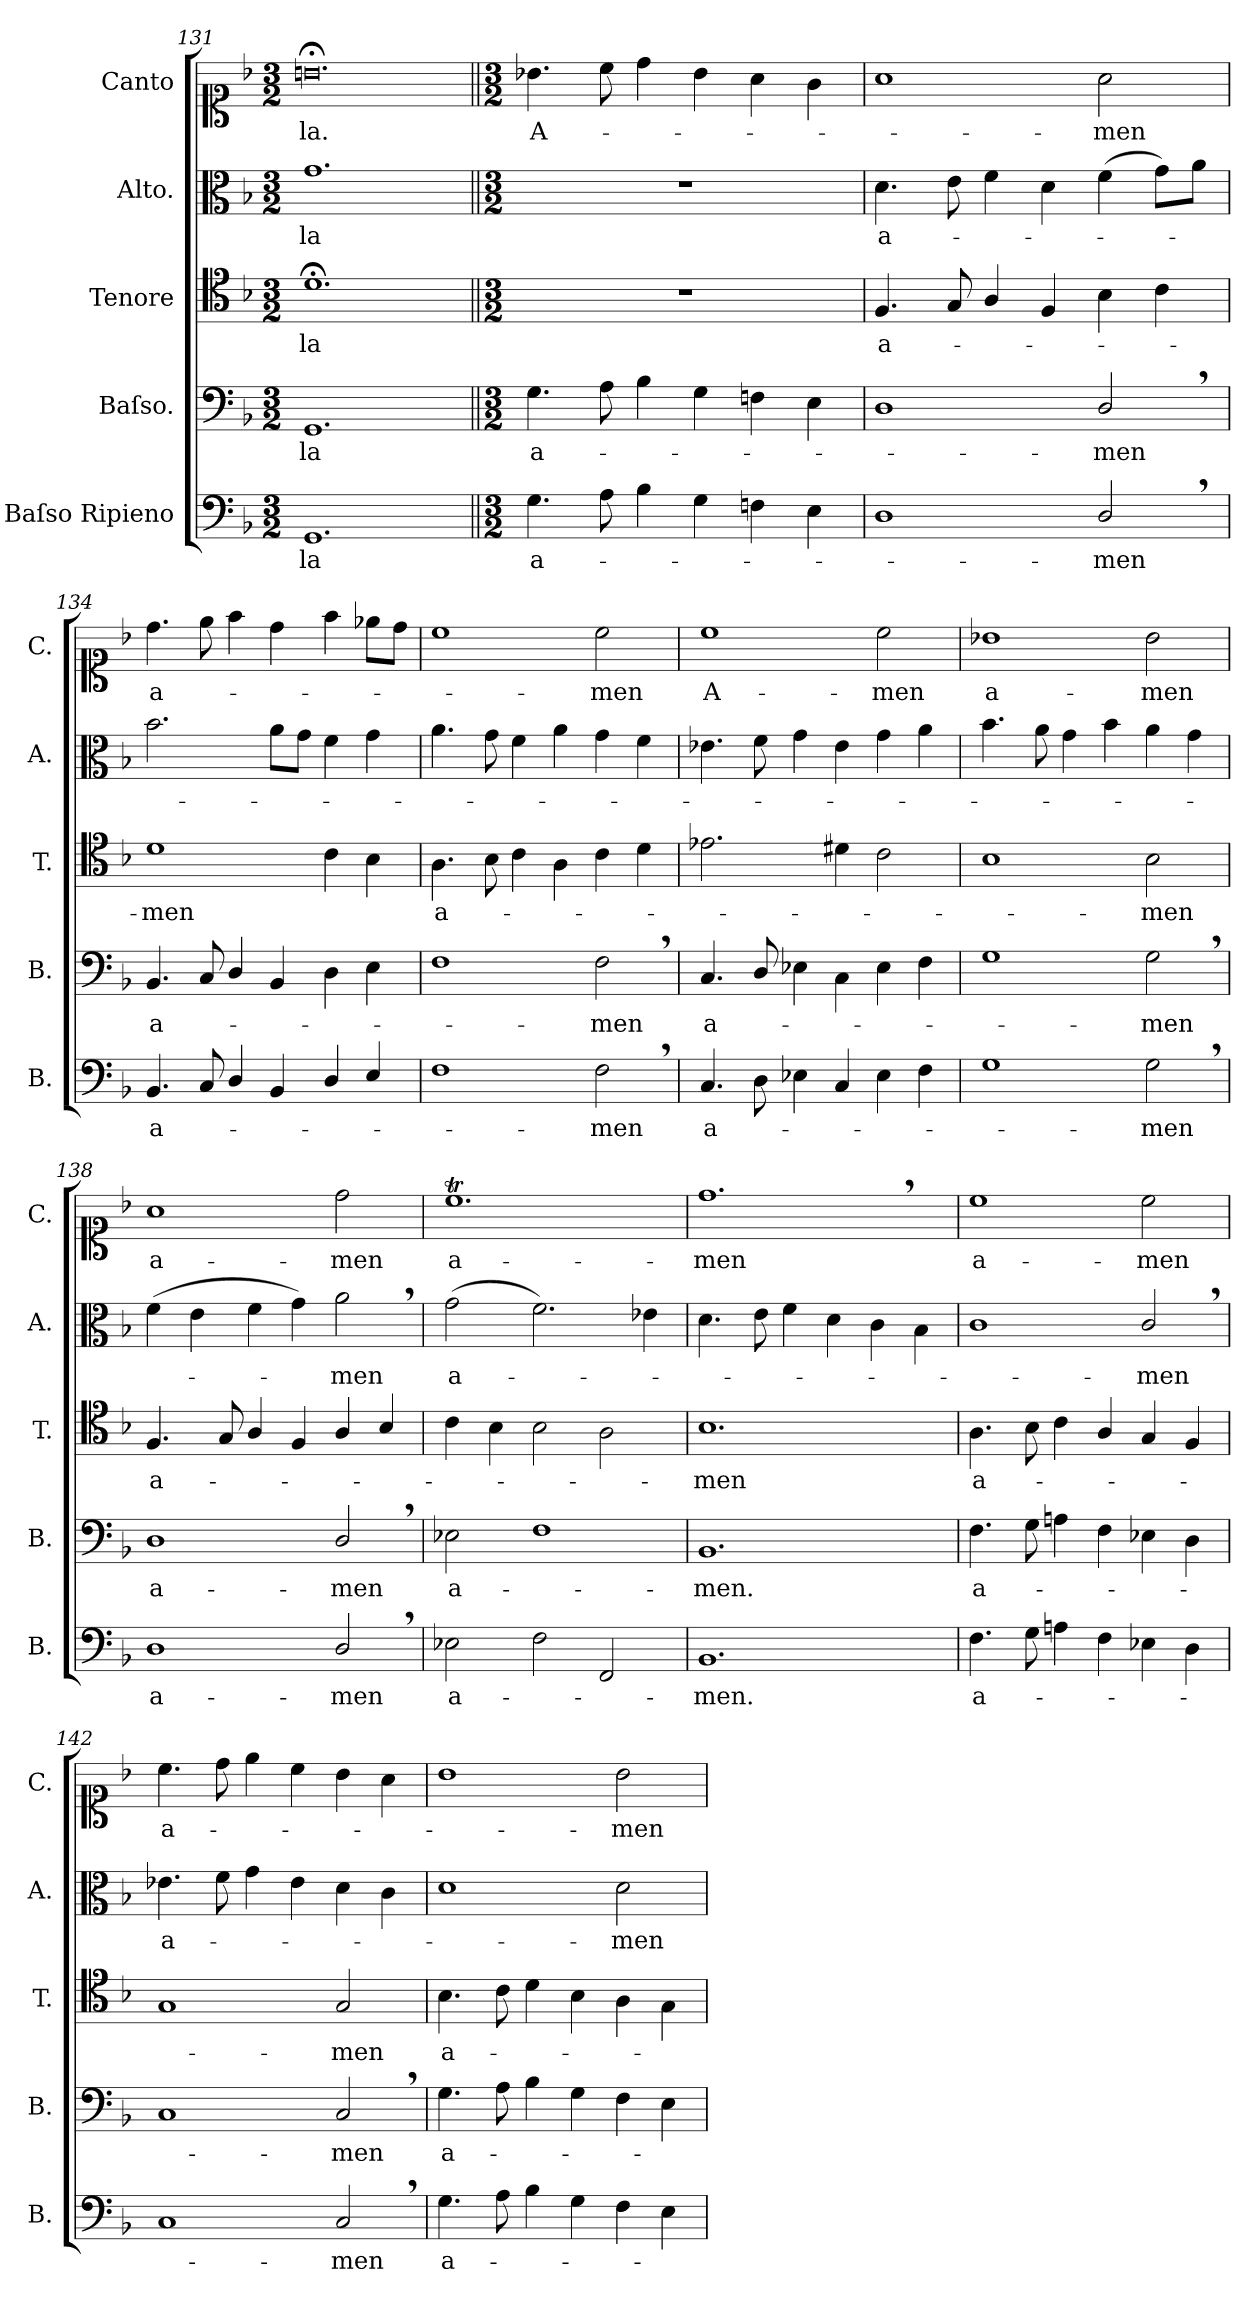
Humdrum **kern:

**kern	**text	**kern	**text	**kern	**text	**kern	**text	**kern	**text
*part5	*part5	*part4	*part4	*part3	*part3	*part2	*part2	*part1	*part1
*staff5	*staff5	*staff4	*staff4	*staff3	*staff3	*staff2	*staff2	*staff1	*staff1
*I"Baſso Ripieno	*	*I"Baſso.	*	*I"Tenore	*	*I"Alto.	*	*I"Canto	*
*I'B.	*	*I'B.	*	*I'T.	*	*I'A.	*	*I'C.	*
*clefF4	*	*clefF4	*	*clefC4	*	*clefC3	*	*clefC1	*
*k[b-]	*	*k[b-]	*	*k[b-]	*	*k[b-]	*	*k[b-]	*
*M3/2	*	*M3/2	*	*M3/2	*	*M3/2	*	*M3/2	*
=131	=131	=131	=131	=131	=131	=131	=131	=131	=131
!	!	!	!	!	!	!	!	!LO:N:vis=0.	!
1.GG	-la	1.GG	-la	1.d;<	-la	1.g	-la	1.bn;<	-la.
=132||	=132||	=132||	=132||	=132||	=132||	=132||	=132||	=132||	=132||
*M3/2	*	*M3/2	*	*M3/2	*	*M3/2	*	*M3/2	*
4.G\	a-	4.G\	a-	1.r	.	1.r	.	4.b-X\	A-
8A\	.	8A\	.	.	.	.	.	8cc\	.
4B-\	.	4B-\	.	.	.	.	.	4dd\	.
4G\	.	4G\	.	.	.	.	.	4b-\	.
4Fn\	.	4Fn\	.	.	.	.	.	4a\	.
4E\	.	4E\	.	.	.	.	.	4g\	.
=133	=133	=133	=133	=133	=133	=133	=133	=133	=133
1D	.	1D	.	4.F/	a-	4.d\	a-	1a	.
.	.	.	.	8G/	.	8e\	.	.	.
.	.	.	.	4A/	.	4f\	.	.	.
.	.	.	.	4F/	.	4d\	.	.	.
2D,/	-men	2D,/	-men	4B-\	.	(4f\	.	2a\	-men
.	.	.	.	4c\	.	8g\L)	.	.	.
.	.	.	.	.	.	8a\J	.	.	.
=134	=134	=134	=134	=134	=134	=134	=134	=134	=134
4.BB-/	a-	4.BB-/	a-	1d	-men	2.b-\	.	4.dd\	a-
8C/	.	8C/	.	.	.	.	.	8ee\	.
4D/	.	4D/	.	.	.	.	.	4ff\	.
4BB-/	.	4BB-/	.	.	.	8a\L	.	4dd\	.
.	.	.	.	.	.	8g\J	.	.	.
4D/	.	4D\	.	4c\	.	4f\	.	4ff\	.
4E/	.	4E\	.	4B-\	.	4g\	.	8ee-X\L	.
.	.	.	.	.	.	.	.	8dd\J	.
=135	=135	=135	=135	=135	=135	=135	=135	=135	=135
1F	.	1F	.	4.A\	a-	4.a\	.	1cc	.
.	.	.	.	8B-\	.	8g\	.	.	.
.	.	.	.	4c\	.	4f\	.	.	.
.	.	.	.	4A\	.	4a\	.	.	.
2F,\	-men	2F,\	-men	4c\	.	4g\	.	2cc\	-men
.	.	.	.	4d\	.	4f\	.	.	.
=136	=136	=136	=136	=136	=136	=136	=136	=136	=136
!	!	!	!	!	!	!	!	!	!LO:LY:i
4.C/	a-	4.C/	a-	2.e-X\	.	4.e-X\	.	1cc	A-
8D\	.	8D/	.	.	.	8f\	.	.	.
4E-X\	.	4E-X\	.	.	.	4g\	.	.	.
4C/	.	4C\	.	4d#X\	.	4e-\	.	.	.
!	!	!	!	!	!	!	!	!	!LO:LY:i
4E-\	.	4E-\	.	2c\	.	4g\	.	2cc\	-men
4F\	.	4F\	.	.	.	4a\	.	.	.
=137	=137	=137	=137	=137	=137	=137	=137	=137	=137
1G	.	1G	.	1B-	.	4.b-\	.	1b-X	a-
.	.	.	.	.	.	8a\	.	.	.
.	.	.	.	.	.	4g\	.	.	.
.	.	.	.	.	.	4b-\	.	.	.
2G,\	-men	2G,\	-men	2B-\	-men	4a\	.	2b-\	-men
.	.	.	.	.	.	4g\	.	.	.
=138	=138	=138	=138	=138	=138	=138	=138	=138	=138
!	!LO:LY:i	!	!LO:LY:i	!	!	!	!	!	!LO:LY:i
1D	a-	1D	a-	4.F/	a-	(4f\	.	1a	a-
.	.	.	.	.	.	4e\	.	.	.
.	.	.	.	8G/	.	.	.	.	.
.	.	.	.	4A/	.	4f\	.	.	.
.	.	.	.	4F/	.	4g\)	.	.	.
!	!LO:LY:i	!	!LO:LY:i	!	!	!	!	!	!LO:LY:i
2D,/	-men	2D,/	-men	4A/	.	2a,\	-men	2dd\	-men
.	.	.	.	4B-/	.	.	.	.	.
=139	=139	=139	=139	=139	=139	=139	=139	=139	=139
2E-X\	a-	2E-X\	a-	4c\	.	(2g\	a-	1.ccT	a-
.	.	.	.	4B-\	.	.	.	.	.
2F\	.	1F	.	2B-\	.	2.f\)	.	.	.
2FF/	.	.	.	2A\	.	.	.	.	.
.	.	.	.	.	.	4e-X\	.	.	.
=140	=140	=140	=140	=140	=140	=140	=140	=140	=140
1.BB-	-men.	1.BB-	-men.	1.B-	-men	4.d\	.	1.dd,	-men
.	.	.	.	.	.	8e\	.	.	.
.	.	.	.	.	.	4f\	.	.	.
.	.	.	.	.	.	4d\	.	.	.
.	.	.	.	.	.	4c\	.	.	.
.	.	.	.	.	.	4B-\	.	.	.
=141	=141	=141	=141	=141	=141	=141	=141	=141	=141
!	!	!	!	!	!	!	!	!	!LO:LY:i
4.F\	a-	4.F\	a-	4.A\	a-	1c	.	1cc	a-
8G\	.	8G\	.	8B-\	.	.	.	.	.
4An\	.	4An\	.	4c\	.	.	.	.	.
4F\	.	4F\	.	4A/	.	.	.	.	.
!	!	!	!	!	!	!	!	!	!LO:LY:i
4E-X\	.	4E-X\	.	4G/	.	2c,/	-men	2cc\	-men
4D\	.	4D\	.	4F/	.	.	.	.	.
=142	=142	=142	=142	=142	=142	=142	=142	=142	=142
1C	.	1C	.	1G	.	4.e-X\	a-	4.cc\	a-
.	.	.	.	.	.	8f\	.	8dd\	.
.	.	.	.	.	.	4g\	.	4ee\	.
.	.	.	.	.	.	4e-\	.	4cc\	.
2C,/	-men	2C,/	-men	2G/	-men	4d\	.	4b-\	.
.	.	.	.	.	.	4c\	.	4a\	.
=143	=143	=143	=143	=143	=143	=143	=143	=143	=143
4.G\	a-	4.G\	a-	4.B-\	a-	1d	.	1b-	.
8A\	.	8A\	.	8c\	.	.	.	.	.
4B-\	.	4B-\	.	4d\	.	.	.	.	.
4G\	.	4G\	.	4B-\	.	.	.	.	.
4F\	.	4F\	.	4A\	.	2d\	-men	2b-\	-men
4E\	.	4E\	.	4G\	.	.	.	.	.
=	=	=	=	=	=	=	=	=	=
*-	*-	*-	*-	*-	*-	*-	*-	*-	*-
